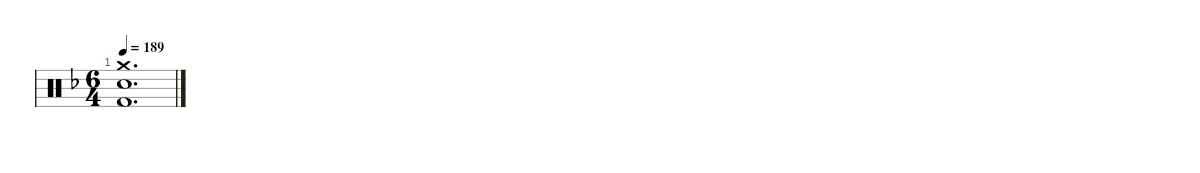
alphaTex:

\defaultSystemsLayout 4
\hideDynamics
\bracketExtendMode nobrackets
\singleTrackTrackNamePolicy hidden
\multiTrackTrackNamePolicy hidden
\firstSystemTrackNameMode fullname
\firstSystemTrackNameOrientation horizontal
\otherSystemsTrackNameOrientation horizontal
\track ("Martin Lopez" "drm.") {defaultSystemsLayout 4 instrument percussion}
\staff {score}
\articulation defaults
\ts (6 4)
\tempo 189
\clef neutral
\ks dminor
("Crash medium (hit)"{acc forcenatural} "Snare (hit) 2"{acc forcenatural} "Kick (hit) 2"{acc forcenatural}).1{d dy f beam Down}
